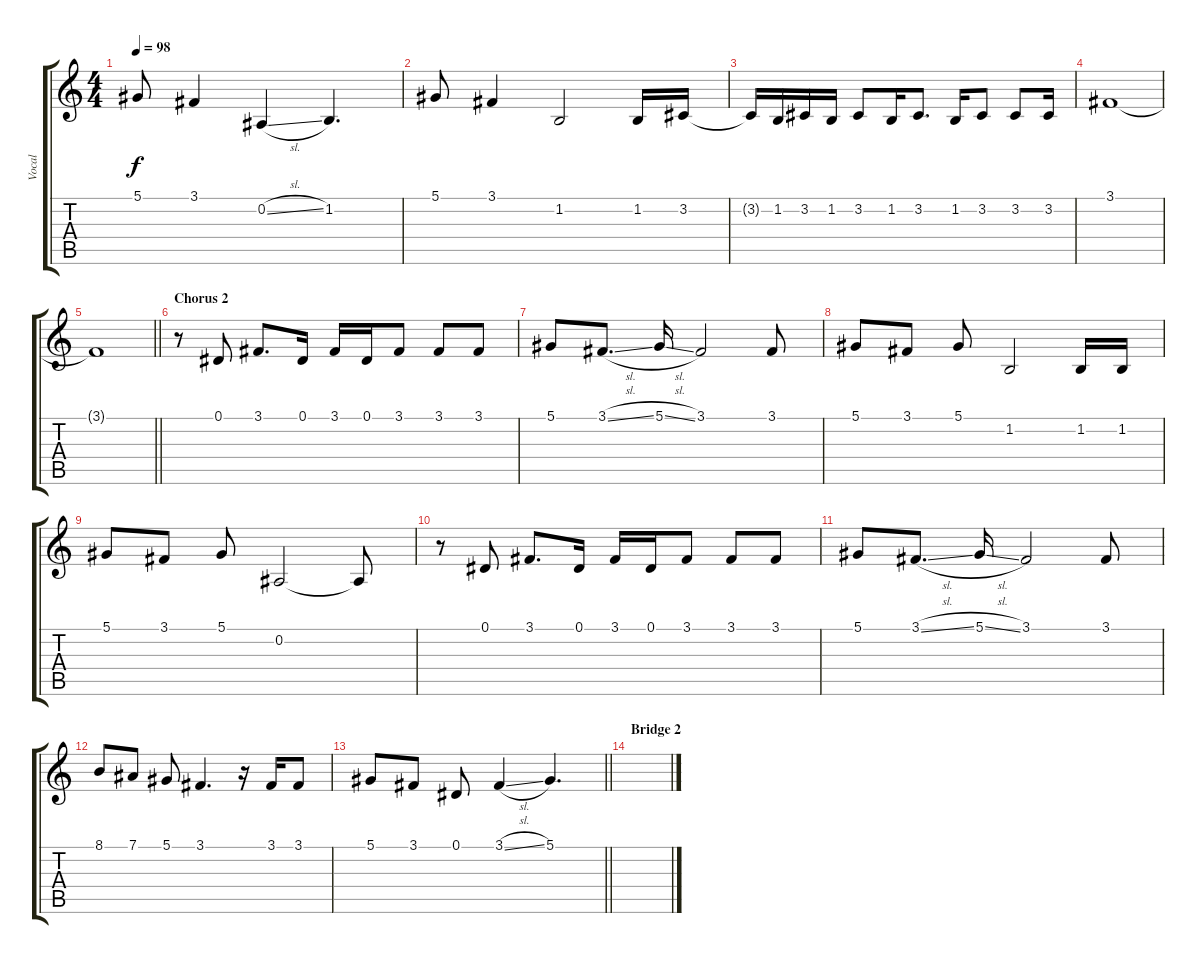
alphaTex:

\track ("Vocal" "Vocal") {instrument clarinet}
\staff {score tabs}
\tuning (Eb4 Bb3 Gb3 Db3 Ab2 Eb2) {hide}
\ts (4 4)
\tempo 98
\clef g2
\ks c
5.1.8{dy f} 3.1.4 0.2{sl}.4 1.2.4{d} |
5.1.8 3.1.4 1.2.2 1.2.16 3.2.16 |
3.2{t}.16 1.2.16 3.2.16 1.2.16 3.2.8 1.2.16 3.2.8{d} 1.2.16 3.2.8 3.2.8 3.2.16 |
3.1.1 |
\barLineRight lightlight
3.1{t}.1 |
\section ("" "Chorus 2")
r.8 0.1.8 3.1.8{d} 0.1.16 3.1.16 0.1.16 3.1.8 3.1.8 3.1.8 |
5.1.8 3.1{sl}.8{d} 5.1{sl}.16 3.1.2 3.1.8 |
5.1.8 3.1.8 5.1.8 1.2.2 1.2.16 1.2.16 |
5.1.8 3.1.8 5.1.8 0.2.2 0.2{t}.8 |
r.8 0.1.8 3.1.8{d} 0.1.16 3.1.16 0.1.16 3.1.8 3.1.8 3.1.8 |
5.1.8 3.1{sl}.8{d} 5.1{sl}.16 3.1.2 3.1.8 |
8.1.8 7.1.8 5.1.8 3.1.4{d} r.16 3.1.16 3.1.8 |
\barLineRight lightlight
5.1.8 3.1.8 0.1.8 3.1{sl}.4 5.1.4{d} |
\section ("" "Bridge 2")
